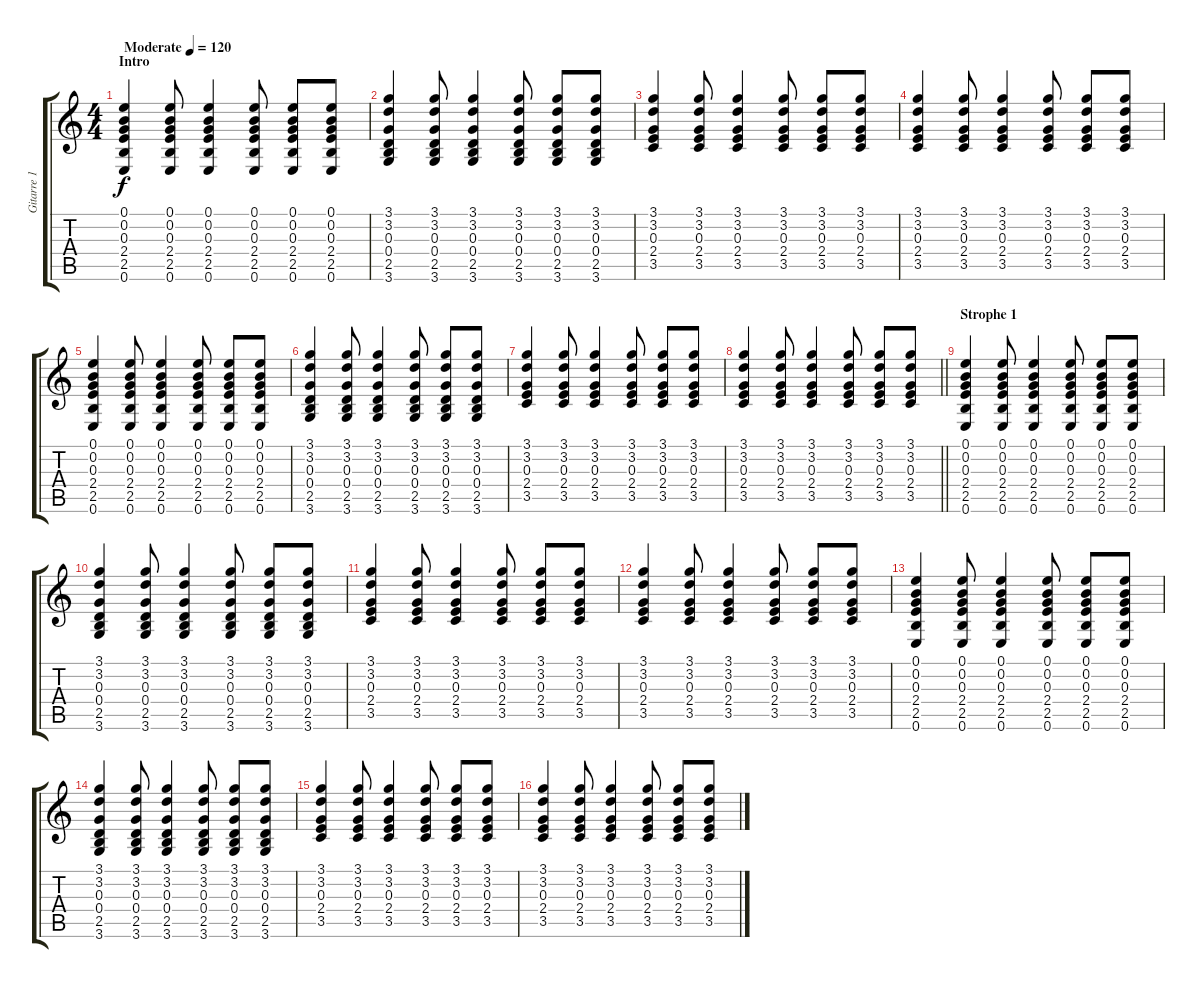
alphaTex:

\track ("Gitarre 1" "Gitarre 1") {instrument acousticguitarsteel}
\staff {score tabs}
\tuning (E4 B3 G3 D3 A2 E2) {hide}
\ts (4 4)
\section ("" "Intro")
\tempo (120 "Moderate")
\clef g2
\ks c
(0.1 0.2 0.3 2.4 2.5 0.6).4{dy f instrument acousticguitarsteel} (0.1 0.2 0.3 2.4 2.5 0.6).8 (0.1 0.2 0.3 2.4 2.5 0.6).4 (0.1 0.2 0.3 2.4 2.5 0.6).8 (0.1 0.2 0.3 2.4 2.5 0.6).8 (0.1 0.2 0.3 2.4 2.5 0.6).8 |
(3.1 3.2 0.3 0.4 2.5 3.6).4 (3.1 3.2 0.3 0.4 2.5 3.6).8 (3.1 3.2 0.3 0.4 2.5 3.6).4 (3.1 3.2 0.3 0.4 2.5 3.6).8 (3.1 3.2 0.3 0.4 2.5 3.6).8 (3.1 3.2 0.3 0.4 2.5 3.6).8 |
(3.1 3.2 0.3 2.4 3.5).4 (3.1 3.2 0.3 2.4 3.5).8 (3.1 3.2 0.3 2.4 3.5).4 (3.1 3.2 0.3 2.4 3.5).8 (3.1 3.2 0.3 2.4 3.5).8 (3.1 3.2 0.3 2.4 3.5).8 |
(3.1 3.2 0.3 2.4 3.5).4 (3.1 3.2 0.3 2.4 3.5).8 (3.1 3.2 0.3 2.4 3.5).4 (3.1 3.2 0.3 2.4 3.5).8 (3.1 3.2 0.3 2.4 3.5).8 (3.1 3.2 0.3 2.4 3.5).8 |
(0.1 0.2 0.3 2.4 2.5 0.6).4 (0.1 0.2 0.3 2.4 2.5 0.6).8 (0.1 0.2 0.3 2.4 2.5 0.6).4 (0.1 0.2 0.3 2.4 2.5 0.6).8 (0.1 0.2 0.3 2.4 2.5 0.6).8 (0.1 0.2 0.3 2.4 2.5 0.6).8 |
(3.1 3.2 0.3 0.4 2.5 3.6).4 (3.1 3.2 0.3 0.4 2.5 3.6).8 (3.1 3.2 0.3 0.4 2.5 3.6).4 (3.1 3.2 0.3 0.4 2.5 3.6).8 (3.1 3.2 0.3 0.4 2.5 3.6).8 (3.1 3.2 0.3 0.4 2.5 3.6).8 |
(3.1 3.2 0.3 2.4 3.5).4 (3.1 3.2 0.3 2.4 3.5).8 (3.1 3.2 0.3 2.4 3.5).4 (3.1 3.2 0.3 2.4 3.5).8 (3.1 3.2 0.3 2.4 3.5).8 (3.1 3.2 0.3 2.4 3.5).8 |
\barLineRight lightlight
(3.1 3.2 0.3 2.4 3.5).4 (3.1 3.2 0.3 2.4 3.5).8 (3.1 3.2 0.3 2.4 3.5).4 (3.1 3.2 0.3 2.4 3.5).8 (3.1 3.2 0.3 2.4 3.5).8 (3.1 3.2 0.3 2.4 3.5).8 |
\section ("" "Strophe 1")
(0.1 0.2 0.3 2.4 2.5 0.6).4 (0.1 0.2 0.3 2.4 2.5 0.6).8 (0.1 0.2 0.3 2.4 2.5 0.6).4 (0.1 0.2 0.3 2.4 2.5 0.6).8 (0.1 0.2 0.3 2.4 2.5 0.6).8 (0.1 0.2 0.3 2.4 2.5 0.6).8 |
(3.1 3.2 0.3 0.4 2.5 3.6).4 (3.1 3.2 0.3 0.4 2.5 3.6).8 (3.1 3.2 0.3 0.4 2.5 3.6).4 (3.1 3.2 0.3 0.4 2.5 3.6).8 (3.1 3.2 0.3 0.4 2.5 3.6).8 (3.1 3.2 0.3 0.4 2.5 3.6).8 |
(3.1 3.2 0.3 2.4 3.5).4 (3.1 3.2 0.3 2.4 3.5).8 (3.1 3.2 0.3 2.4 3.5).4 (3.1 3.2 0.3 2.4 3.5).8 (3.1 3.2 0.3 2.4 3.5).8 (3.1 3.2 0.3 2.4 3.5).8 |
(3.1 3.2 0.3 2.4 3.5).4 (3.1 3.2 0.3 2.4 3.5).8 (3.1 3.2 0.3 2.4 3.5).4 (3.1 3.2 0.3 2.4 3.5).8 (3.1 3.2 0.3 2.4 3.5).8 (3.1 3.2 0.3 2.4 3.5).8 |
(0.1 0.2 0.3 2.4 2.5 0.6).4 (0.1 0.2 0.3 2.4 2.5 0.6).8 (0.1 0.2 0.3 2.4 2.5 0.6).4 (0.1 0.2 0.3 2.4 2.5 0.6).8 (0.1 0.2 0.3 2.4 2.5 0.6).8 (0.1 0.2 0.3 2.4 2.5 0.6).8 |
(3.1 3.2 0.3 0.4 2.5 3.6).4 (3.1 3.2 0.3 0.4 2.5 3.6).8 (3.1 3.2 0.3 0.4 2.5 3.6).4 (3.1 3.2 0.3 0.4 2.5 3.6).8 (3.1 3.2 0.3 0.4 2.5 3.6).8 (3.1 3.2 0.3 0.4 2.5 3.6).8 |
(3.1 3.2 0.3 2.4 3.5).4 (3.1 3.2 0.3 2.4 3.5).8 (3.1 3.2 0.3 2.4 3.5).4 (3.1 3.2 0.3 2.4 3.5).8 (3.1 3.2 0.3 2.4 3.5).8 (3.1 3.2 0.3 2.4 3.5).8 |
(3.1 3.2 0.3 2.4 3.5).4 (3.1 3.2 0.3 2.4 3.5).8 (3.1 3.2 0.3 2.4 3.5).4 (3.1 3.2 0.3 2.4 3.5).8 (3.1 3.2 0.3 2.4 3.5).8 (3.1 3.2 0.3 2.4 3.5).8
